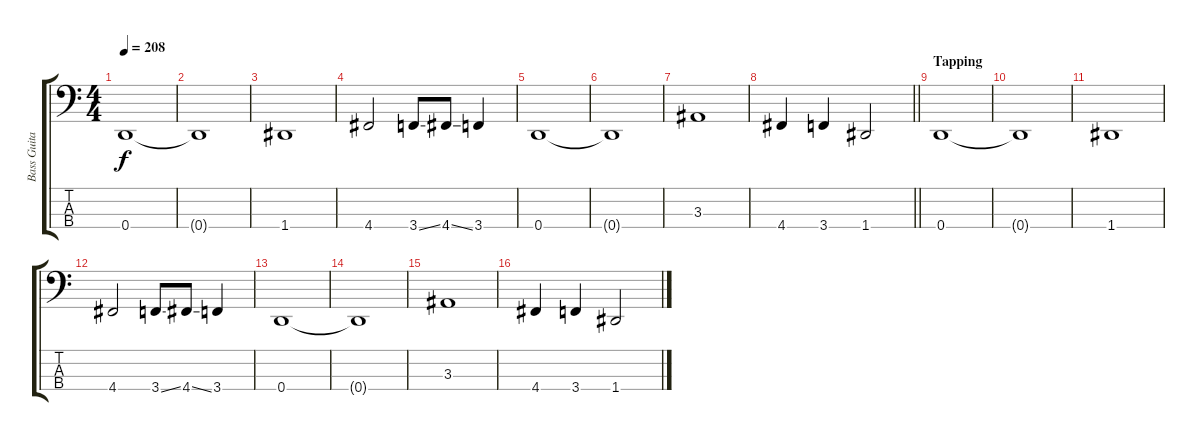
\track ("Bass Guitar" "Bass Guita") {instrument electricbasspick}
\staff {score tabs}
\tuning (F2 C2 G1 D1) {hide}
\ts (4 4)
\tempo 208
\clef f4
\ks c
0.4.1{dy f} |
0.4{t}.1 |
1.4.1 |
4.4.2 3.4{ss}.8 4.4{ss}.8 3.4.4 |
0.4.1 |
0.4{t}.1 |
3.3.1 |
\barLineRight lightlight
4.4.4 3.4.4 1.4.2 |
\section ("" "Tapping")
0.4.1 |
0.4{t}.1 |
1.4.1 |
4.4.2 3.4{ss}.8 4.4{ss}.8 3.4.4 |
0.4.1 |
0.4{t}.1 |
3.3.1 |
4.4.4 3.4.4 1.4.2
